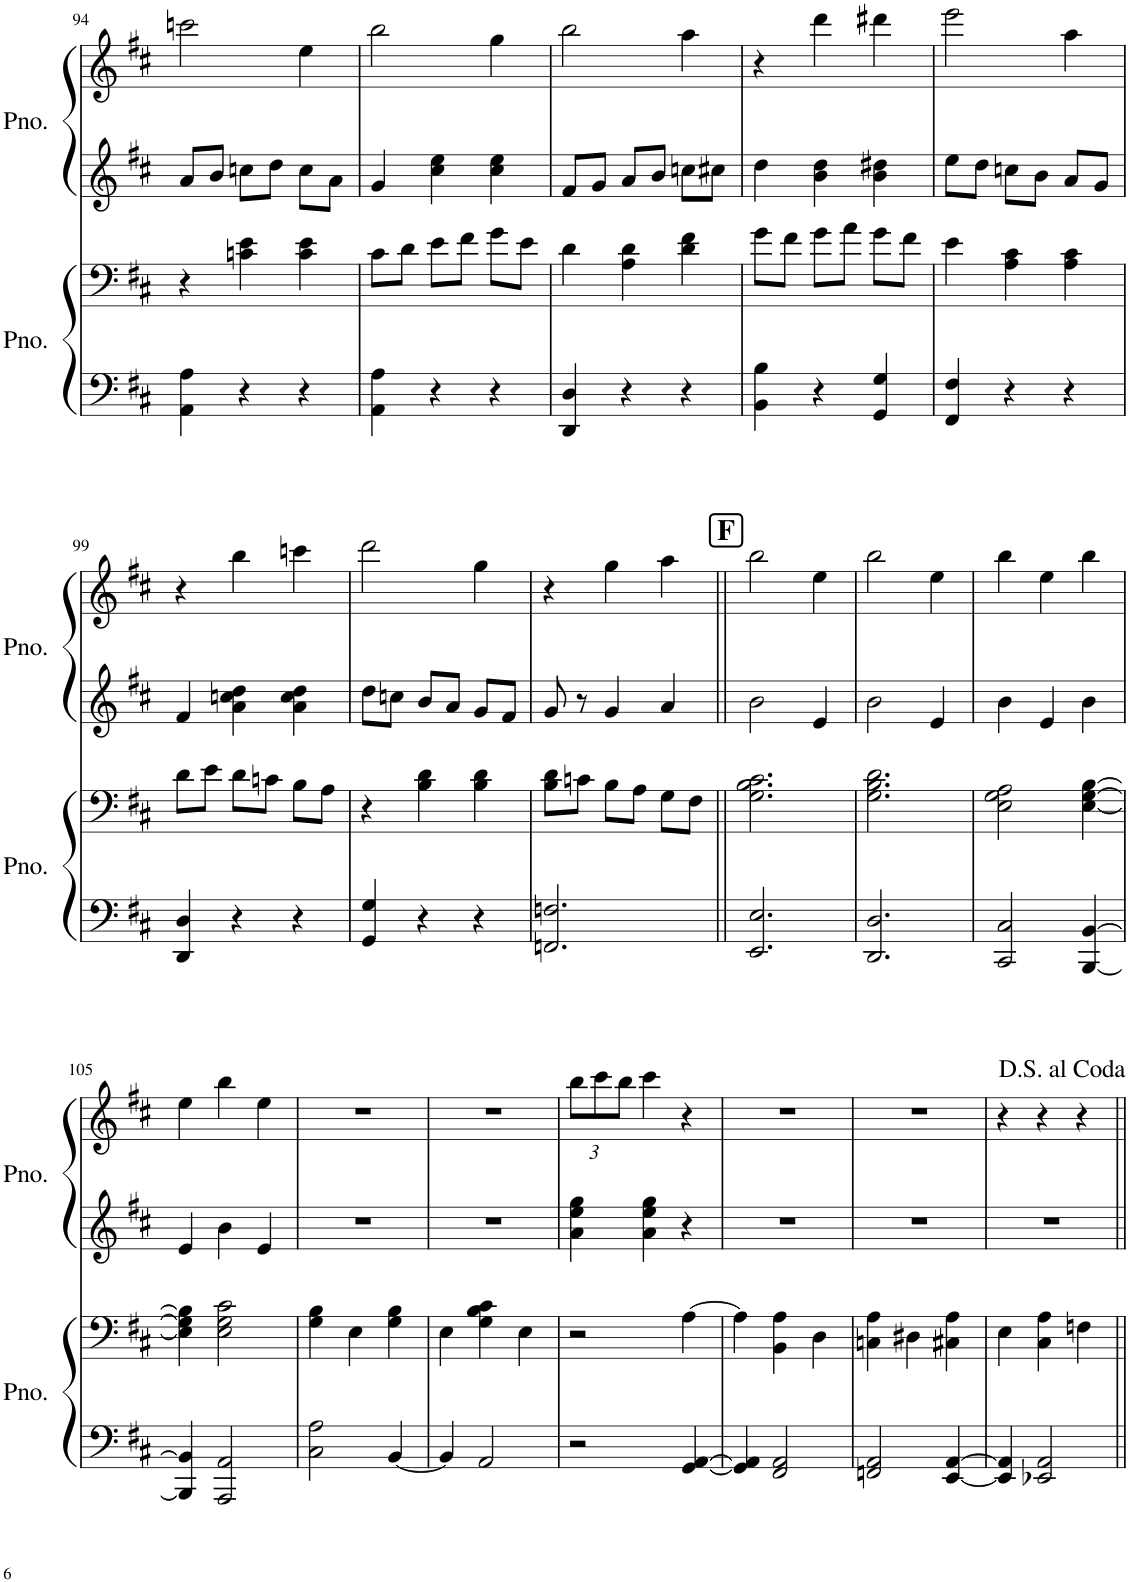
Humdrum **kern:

**kern	**kern	**kern	**kern
*part2	*part2	*part1	*part1
*staff4	*staff3	*staff2	*staff1
*I"Piano	*	*I"Piano	*
*I'Pno.	*	*I'Pno.	*
!!LO:PB:g=z
*clefF4	*clefF4	*clefG2	*clefG2
*k[f#c#]	*k[f#c#]	*k[f#c#]	*k[f#c#]
*M3/4	*M3/4	*M3/4	*M3/4
=94	=94	=94	=94
4AA\ 4A\	4r	8a/L	2cccn\
.	.	8b/J	.
4r	4cn\ 4e\	8ccn\L	.
.	.	8dd\J	.
4r	4c\ 4e\	8cc\L	4ee\
.	.	8a\J	.
=95	=95	=95	=95
4AA\ 4A\	8c#\L	4g/	2bb\
.	8d\J	.	.
4r	8e\L	4cc#\ 4ee\	.
.	8f#\J	.	.
4r	8g\L	4cc#\ 4ee\	4gg\
.	8e\J	.	.
=96	=96	=96	=96
4DD/ 4D/	4d\	8f#/L	2bb\
.	.	8g/J	.
4r	4A\ 4d\	8a/L	.
.	.	8b/J	.
4r	4d\ 4f#\	8ccn\L	4aa\
.	.	8cc#X\J	.
=97	=97	=97	=97
4BB\ 4B\	8g\L	4dd\	4r
.	8f#\J	.	.
4r	8g\L	4b\ 4dd\	4ddd\
.	8a\J	.	.
4GG/ 4G/	8g\L	4b\ 4dd#X\	4ddd#X\
.	8f#\J	.	.
=98	=98	=98	=98
4FF#/ 4F#/	4e\	8ee\L	2eee\
.	.	8dd\J	.
4r	4A\ 4c#\	8ccn\L	.
.	.	8b\J	.
4r	4A\ 4c#\	8a/L	4aa\
.	.	8g/J	.
!!LO:LB:g=z
=99	=99	=99	=99
4DD/ 4D/	8d\L	4f#/	4r
.	8e\J	.	.
4r	8d\L	4a\ 4ccn\ 4dd\	4bb\
.	8cn\J	.	.
4r	8B\L	4a\ 4cc\ 4dd\	4cccn\
.	8A\J	.	.
=100	=100	=100	=100
4GG/ 4G/	4r	8dd\L	2ddd\
.	.	8ccn\J	.
4r	4B\ 4d\	8b/L	.
.	.	8a/J	.
4r	4B\ 4d\	8g/L	4gg\
.	.	8f#/J	.
=101	=101	=101	=101
2.FFn/ 2.Fn/	8B\ 8d\L	8g/	4r
.	8cn\J	8r	.
.	8B\L	4g/	4gg\
.	8A\J	.	.
.	8G\L	4a/	4aa\
.	8F#\J	.	.
!!LO:REH:place=s1:a:B:cj:fs=14:t=F
=102||	=102||	=102||	=102||
2.EE/ 2.E/	2.G\ 2.B\ 2.c#\	2b\	2bb\
.	.	4e/	4ee\
=103	=103	=103	=103
2.DD/ 2.D/	2.G\ 2.B\ 2.d\	2b\	2bb\
.	.	4e/	4ee\
=104	=104	=104	=104
2CC#/ 2C#/	2E\ 2G\ 2A\	4b\	4bb\
.	.	4e/	4ee\
[4BBB/ [4BB/	[4E\ [4G\ [4B\	4b\	4bb\
!!LO:LB:g=z
=105	=105	=105	=105
4BBB/] 4BB/]	4E\] 4G\] 4B\]	4e/	4ee\
2AAA/ 2AA/	2E\ 2G\ 2c#\	4b\	4bb\
.	.	4e/	4ee\
=106	=106	=106	=106
2C#\ 2A\	4G\ 4B\	2.r	2.r
.	4E\	.	.
[4BB/	4G\ 4B\	.	.
=107	=107	=107	=107
4BB/]	4E\	2.r	2.r
2AA/	4G\ 4B\ 4c#\	.	.
.	4E\	.	.
=108	=108	=108	=108
*	*	*	*Xbrackettup
2r	2r	4a\ 4ee\ 4gg\	12bb\L
.	.	.	12ccc#\
.	.	.	12bb\J
.	.	4a\ 4ee\ 4gg\	4ccc#\
[4GG/ [4AA/	[4A\	4r	4r
=109	=109	=109	=109
4GG/] 4AA/]	4A\]	2.r	2.r
2FF#/ 2AA/	4BB\ 4A\	.	.
.	4D\	.	.
=110	=110	=110	=110
2FFn/ 2AA/	4Cn\ 4A\	2.r	2.r
.	4D#X\	.	.
[4EE/ [4AA/	4C#X\ 4A\	.	.
=111	=111	=111	=111
4EE/] 4AA/]	4E\	2.r	4r
2EE-X/ 2AA/	4C#\ 4A\	.	4r
.	4Fn\	.	4r
=||	=||	=||	=||
*-	*-	*-	*-
